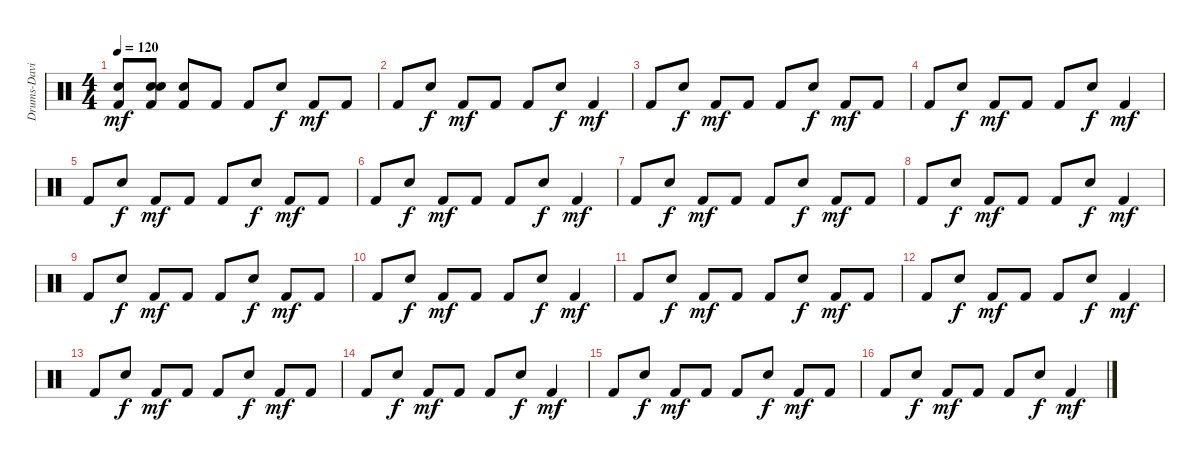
\track ("Drums-David Grohl" "Drums-Davi") {instrument percussion}
\staff {score}
\articulation defaults
\ts (4 4)
\tempo 120
\clef neutral
\ks c
("Snare (hit) 2" "Kick (hit) 2").8{dy mf} ("Snare (hit) 2" "Snare (hit) 2" "Kick (hit) 2").8 ("Snare (hit) 2" "Kick (hit) 2").8 "Kick (hit) 2".8 "Kick (hit) 2".8 "Snare (hit) 2".8{dy f} "Kick (hit) 2".8{dy mf} "Kick (hit) 2".8 |
"Kick (hit) 2".8 "Snare (hit) 2".8{dy f} "Kick (hit) 2".8{dy mf} "Kick (hit) 2".8 "Kick (hit) 2".8 "Snare (hit) 2".8{dy f} "Kick (hit) 2".4{dy mf} |
"Kick (hit) 2".8 "Snare (hit) 2".8{dy f} "Kick (hit) 2".8{dy mf} "Kick (hit) 2".8 "Kick (hit) 2".8 "Snare (hit) 2".8{dy f} "Kick (hit) 2".8{dy mf} "Kick (hit) 2".8 |
"Kick (hit) 2".8 "Snare (hit) 2".8{dy f} "Kick (hit) 2".8{dy mf} "Kick (hit) 2".8 "Kick (hit) 2".8 "Snare (hit) 2".8{dy f} "Kick (hit) 2".4{dy mf} |
"Kick (hit) 2".8 "Snare (hit) 2".8{dy f} "Kick (hit) 2".8{dy mf} "Kick (hit) 2".8 "Kick (hit) 2".8 "Snare (hit) 2".8{dy f} "Kick (hit) 2".8{dy mf} "Kick (hit) 2".8 |
"Kick (hit) 2".8 "Snare (hit) 2".8{dy f} "Kick (hit) 2".8{dy mf} "Kick (hit) 2".8 "Kick (hit) 2".8 "Snare (hit) 2".8{dy f} "Kick (hit) 2".4{dy mf} |
"Kick (hit) 2".8 "Snare (hit) 2".8{dy f} "Kick (hit) 2".8{dy mf} "Kick (hit) 2".8 "Kick (hit) 2".8 "Snare (hit) 2".8{dy f} "Kick (hit) 2".8{dy mf} "Kick (hit) 2".8 |
"Kick (hit) 2".8 "Snare (hit) 2".8{dy f} "Kick (hit) 2".8{dy mf} "Kick (hit) 2".8 "Kick (hit) 2".8 "Snare (hit) 2".8{dy f} "Kick (hit) 2".4{dy mf} |
"Kick (hit) 2".8 "Snare (hit) 2".8{dy f} "Kick (hit) 2".8{dy mf} "Kick (hit) 2".8 "Kick (hit) 2".8 "Snare (hit) 2".8{dy f} "Kick (hit) 2".8{dy mf} "Kick (hit) 2".8 |
"Kick (hit) 2".8 "Snare (hit) 2".8{dy f} "Kick (hit) 2".8{dy mf} "Kick (hit) 2".8 "Kick (hit) 2".8 "Snare (hit) 2".8{dy f} "Kick (hit) 2".4{dy mf} |
"Kick (hit) 2".8 "Snare (hit) 2".8{dy f} "Kick (hit) 2".8{dy mf} "Kick (hit) 2".8 "Kick (hit) 2".8 "Snare (hit) 2".8{dy f} "Kick (hit) 2".8{dy mf} "Kick (hit) 2".8 |
"Kick (hit) 2".8 "Snare (hit) 2".8{dy f} "Kick (hit) 2".8{dy mf} "Kick (hit) 2".8 "Kick (hit) 2".8 "Snare (hit) 2".8{dy f} "Kick (hit) 2".4{dy mf} |
"Kick (hit) 2".8 "Snare (hit) 2".8{dy f} "Kick (hit) 2".8{dy mf} "Kick (hit) 2".8 "Kick (hit) 2".8 "Snare (hit) 2".8{dy f} "Kick (hit) 2".8{dy mf} "Kick (hit) 2".8 |
"Kick (hit) 2".8 "Snare (hit) 2".8{dy f} "Kick (hit) 2".8{dy mf} "Kick (hit) 2".8 "Kick (hit) 2".8 "Snare (hit) 2".8{dy f} "Kick (hit) 2".4{dy mf} |
"Kick (hit) 2".8 "Snare (hit) 2".8{dy f} "Kick (hit) 2".8{dy mf} "Kick (hit) 2".8 "Kick (hit) 2".8 "Snare (hit) 2".8{dy f} "Kick (hit) 2".8{dy mf} "Kick (hit) 2".8 |
"Kick (hit) 2".8 "Snare (hit) 2".8{dy f} "Kick (hit) 2".8{dy mf} "Kick (hit) 2".8 "Kick (hit) 2".8 "Snare (hit) 2".8{dy f} "Kick (hit) 2".4{dy mf}
